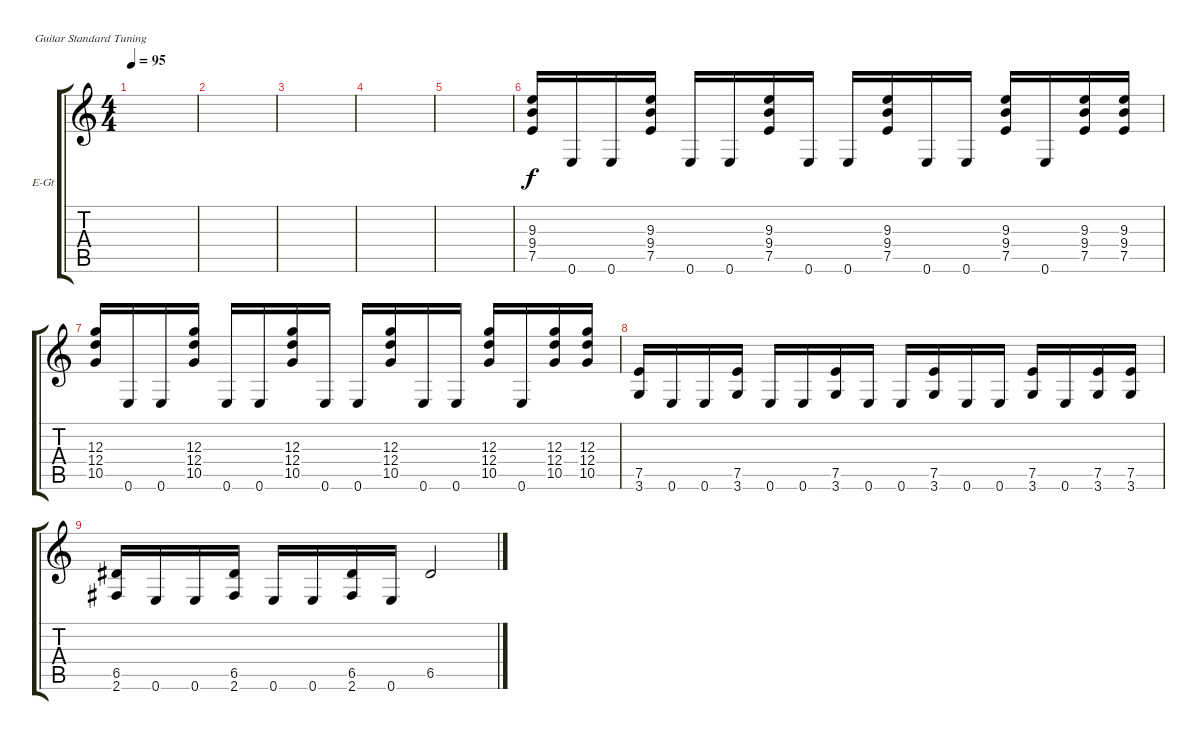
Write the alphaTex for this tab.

\bracketExtendMode groupsimilarinstruments
\firstSystemTrackNameOrientation horizontal
\otherSystemsTrackNameOrientation horizontal
\track ("Electric Guitar 2" "E-Gt") {instrument distortionguitar}
\staff {score tabs}
\tuning (E4 B3 G3 D3 A2 E2)
\ts (4 4)
\tempo 95
\clef g2
\ks c
|
|
|
|
|
(7.5 9.4 9.3).16 0.6.16 0.6.16 (7.5 9.4 9.3).16 0.6.16 0.6.16 (9.3 9.4 7.5).16 0.6.16 0.6.16 (7.5 9.4 9.3).16 0.6.16 0.6.16 (9.3 9.4 7.5).16 0.6.16 (7.5 9.4 9.3).16 (7.5 9.3 9.4).16 |
(10.5 12.4 12.3).16 0.6.16 0.6.16 (10.5 12.4 12.3).16 0.6.16 0.6.16 (12.3 12.4 10.5).16 0.6.16 0.6.16 (10.5 12.4 12.3).16 0.6.16 0.6.16 (12.3 12.4 10.5).16 0.6.16 (10.5 12.4 12.3).16 (10.5 12.3 12.4).16 |
(7.5 3.6).16 0.6.16 0.6.16 (7.5 3.6).16 0.6.16 0.6.16 (7.5 3.6).16 0.6.16 0.6.16 (7.5 3.6).16 0.6.16 0.6.16 (7.5 3.6).16 0.6.16 (7.5 3.6).16 (7.5 3.6).16 |
(6.5 2.6).16 0.6.16 0.6.16 (6.5 2.6).16 0.6.16 0.6.16 (6.5 2.6).16 0.6.16 6.5.2
